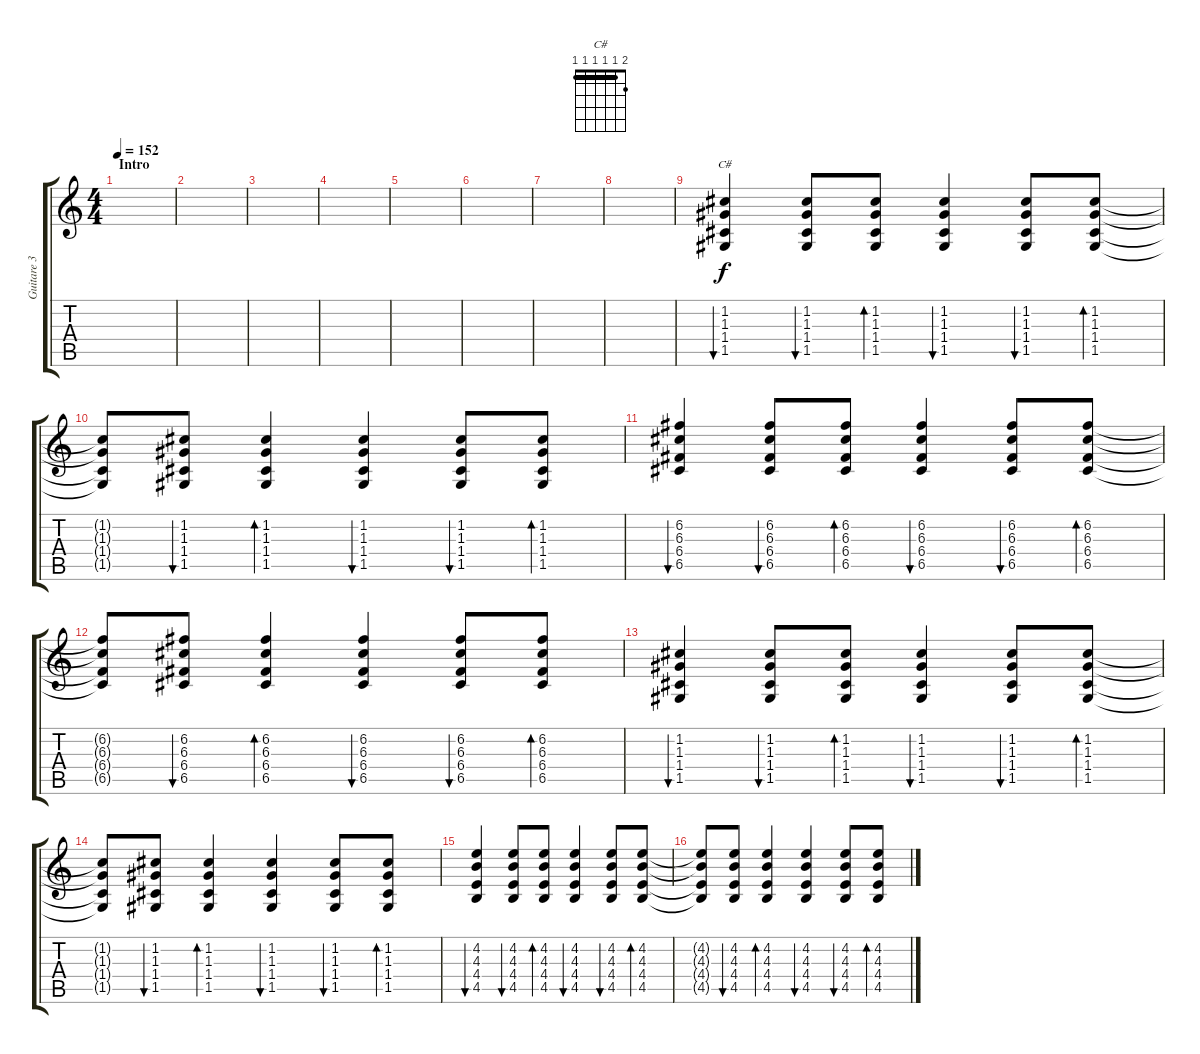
\track ("Guitare 3" "Guitare 3") {instrument acousticguitarsteel}
\staff {score tabs}
\tuning (Eb4 C4 G3 C3 G2 C2) {hide}
\chord ("C#" 2 1 1 1 1 1) {barre 1}
\ts (4 4)
\section ("" "Intro")
\tempo 152
\clef g2
\ks c
|
|
|
|
|
|
|
|
(1.2 1.3 1.4 1.5).4{bu 60 ch "C#"} (1.2 1.3 1.4 1.5).8{bu 60} (1.2 1.3 1.4 1.5).8{bd 60} (1.2 1.3 1.4 1.5).4{bu 60} (1.2 1.3 1.4 1.5).8{bu 60} (1.2 1.3 1.4 1.5).8{bd 60} |
(1.2{t} 1.3{t} 1.4{t} 1.5{t}).8 (1.2 1.3 1.4 1.5).8{bu 60} (1.2 1.3 1.4 1.5).4{bd 60} (1.2 1.3 1.4 1.5).4{bu 60} (1.2 1.3 1.4 1.5).8{bu 60} (1.2 1.3 1.4 1.5).8{bd 60} |
(6.2 6.3 6.4 6.5).4{bu 60} (6.2 6.3 6.4 6.5).8{bu 60} (6.2 6.3 6.4 6.5).8{bd 60} (6.2 6.3 6.4 6.5).4{bu 60} (6.2 6.3 6.4 6.5).8{bu 60} (6.2 6.3 6.4 6.5).8{bd 60} |
(6.2{t} 6.3{t} 6.4{t} 6.5{t}).8 (6.2 6.3 6.4 6.5).8{bu 60} (6.2 6.3 6.4 6.5).4{bd 60} (6.2 6.3 6.4 6.5).4{bu 60} (6.2 6.3 6.4 6.5).8{bu 60} (6.2 6.3 6.4 6.5).8{bd 60} |
(1.2 1.3 1.4 1.5).4{bu 60} (1.2 1.3 1.4 1.5).8{bu 60} (1.2 1.3 1.4 1.5).8{bd 60} (1.2 1.3 1.4 1.5).4{bu 60} (1.2 1.3 1.4 1.5).8{bu 60} (1.2 1.3 1.4 1.5).8{bd 60} |
(1.2{t} 1.3{t} 1.4{t} 1.5{t}).8 (1.2 1.3 1.4 1.5).8{bu 60} (1.2 1.3 1.4 1.5).4{bd 60} (1.2 1.3 1.4 1.5).4{bu 60} (1.2 1.3 1.4 1.5).8{bu 60} (1.2 1.3 1.4 1.5).8{bd 60} |
(4.2 4.3 4.4 4.5).4{bu 60} (4.2 4.3 4.4 4.5).8{bu 60} (4.2 4.3 4.4 4.5).8{bd 60} (4.2 4.3 4.4 4.5).4{bu 60} (4.2 4.3 4.4 4.5).8{bu 60} (4.2 4.3 4.4 4.5).8{bd 60} |
(4.2{t} 4.3{t} 4.4{t} 4.5{t}).8 (4.2 4.3 4.4 4.5).8{bu 60} (4.2 4.3 4.4 4.5).4{bd 60} (4.2 4.3 4.4 4.5).4{bu 60} (4.2 4.3 4.4 4.5).8{bu 60} (4.2 4.3 4.4 4.5).8{bd 60}
